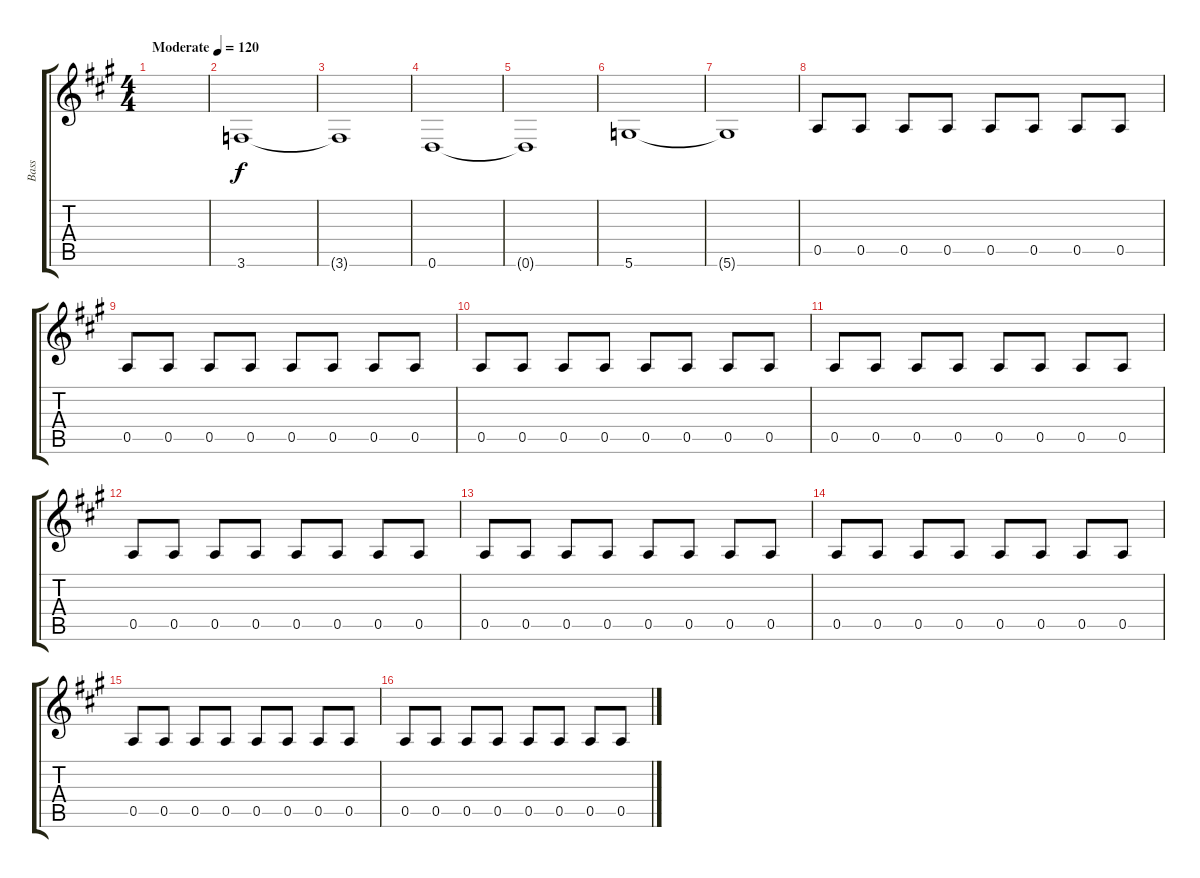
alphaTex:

\track ("Bass" "Bass") {instrument electricbassfinger}
\staff {score tabs}
\tuning (E4 B3 G3 D3 A2 D2) {hide}
\ts (4 4)
\tempo (120 "Moderate")
\clef g2
\ks a
|
3.6.1 |
3.6{t}.1 |
0.6.1 |
0.6{t}.1 |
5.6.1 |
5.6{t}.1 |
0.5.8 0.5.8 0.5.8 0.5.8 0.5.8 0.5.8 0.5.8 0.5.8 |
0.5.8 0.5.8 0.5.8 0.5.8 0.5.8 0.5.8 0.5.8 0.5.8 |
0.5.8 0.5.8 0.5.8 0.5.8 0.5.8 0.5.8 0.5.8 0.5.8 |
0.5.8 0.5.8 0.5.8 0.5.8 0.5.8 0.5.8 0.5.8 0.5.8 |
0.5.8 0.5.8 0.5.8 0.5.8 0.5.8 0.5.8 0.5.8 0.5.8 |
0.5.8 0.5.8 0.5.8 0.5.8 0.5.8 0.5.8 0.5.8 0.5.8 |
0.5.8 0.5.8 0.5.8 0.5.8 0.5.8 0.5.8 0.5.8 0.5.8 |
0.5.8 0.5.8 0.5.8 0.5.8 0.5.8 0.5.8 0.5.8 0.5.8 |
0.5.8 0.5.8 0.5.8 0.5.8 0.5.8 0.5.8 0.5.8 0.5.8
